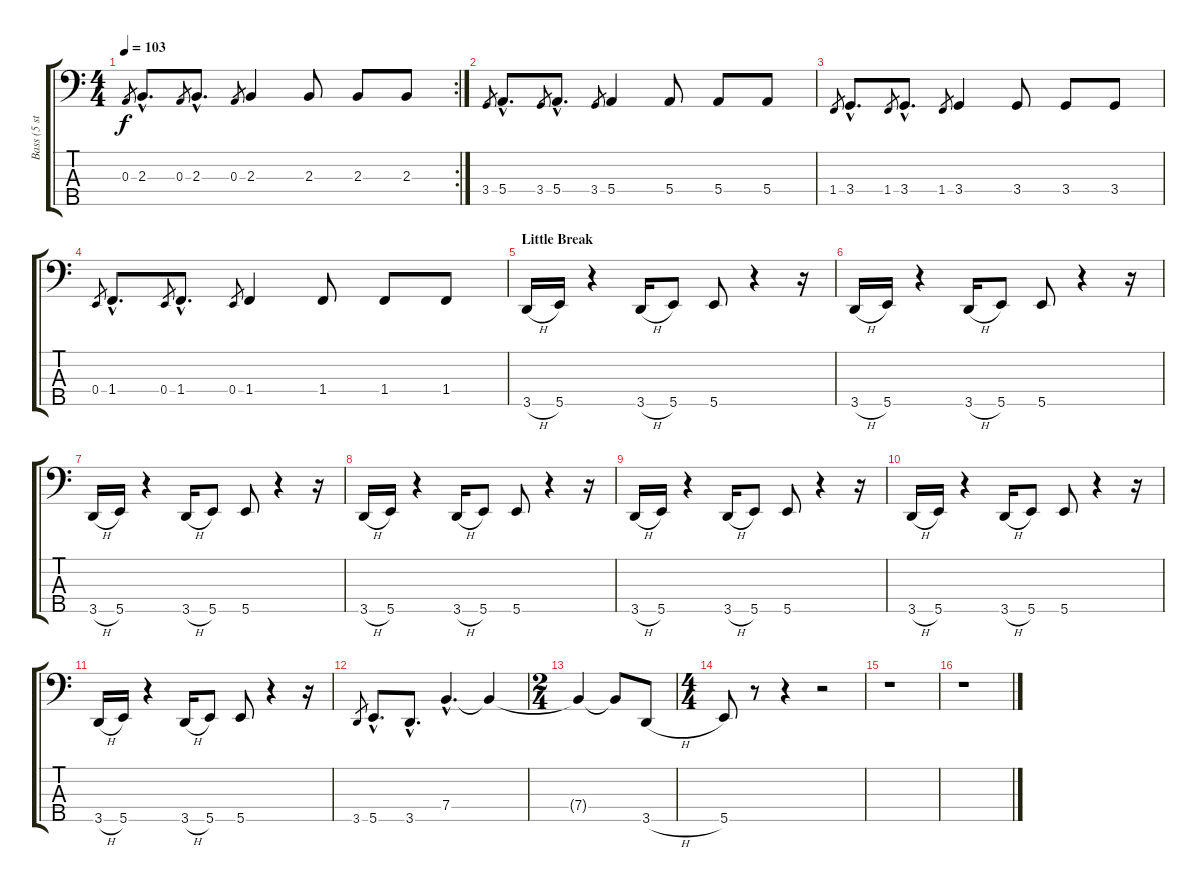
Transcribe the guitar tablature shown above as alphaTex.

\track ("Bass (5 string)" "Bass (5 st") {instrument electricbasspick}
\staff {score tabs}
\tuning (G2 D2 A1 E1 B0) {hide}
\rc 2
\ts (4 4)
\tempo 103
\clef f4
\ks c
0.3.8{gr dy f} 2.3{hac}.8{d} 0.3.8{gr} 2.3{hac}.8{d} 0.3.8{gr} 2.3.4 2.3.8 2.3.8 2.3.8 |
3.4.8{gr} 5.4{hac}.8{d} 3.4.8{gr} 5.4{hac}.8{d} 3.4.8{gr} 5.4.4 5.4.8 5.4.8 5.4.8 |
1.4.8{gr} 3.4{hac}.8{d} 1.4.8{gr} 3.4{hac}.8{d} 1.4.8{gr} 3.4.4 3.4.8 3.4.8 3.4.8 |
0.4.8{gr} 1.4{hac}.8{d} 0.4.8{gr} 1.4{hac}.8{d} 0.4.8{gr} 1.4.4 1.4.8 1.4.8 1.4.8 |
\section ("" "Little Break")
3.5{h}.16 5.5.16 r.4 3.5{h}.16 5.5.8 5.5.8 r.4 r.16 |
3.5{h}.16 5.5.16 r.4 3.5{h}.16 5.5.8 5.5.8 r.4 r.16 |
3.5{h}.16 5.5.16 r.4 3.5{h}.16 5.5.8 5.5.8 r.4 r.16 |
3.5{h}.16 5.5.16 r.4 3.5{h}.16 5.5.8 5.5.8 r.4 r.16 |
3.5{h}.16 5.5.16 r.4 3.5{h}.16 5.5.8 5.5.8 r.4 r.16 |
3.5{h}.16 5.5.16 r.4 3.5{h}.16 5.5.8 5.5.8 r.4 r.16 |
3.5{h}.16 5.5.16 r.4 3.5{h}.16 5.5.8 5.5.8 r.4 r.16 |
3.5.8{gr} 5.5{hac}.8{d} 3.5{hac}.8{d} 7.4{hac}.4{d} 7.4{t}.4 |
\ts (2 4)
7.4{t}.4 7.4{t}.8 3.5{h}.8 |
\ts (4 4)
5.5.8 r.8 r.4 r.2 |
r.1 |
r.1
